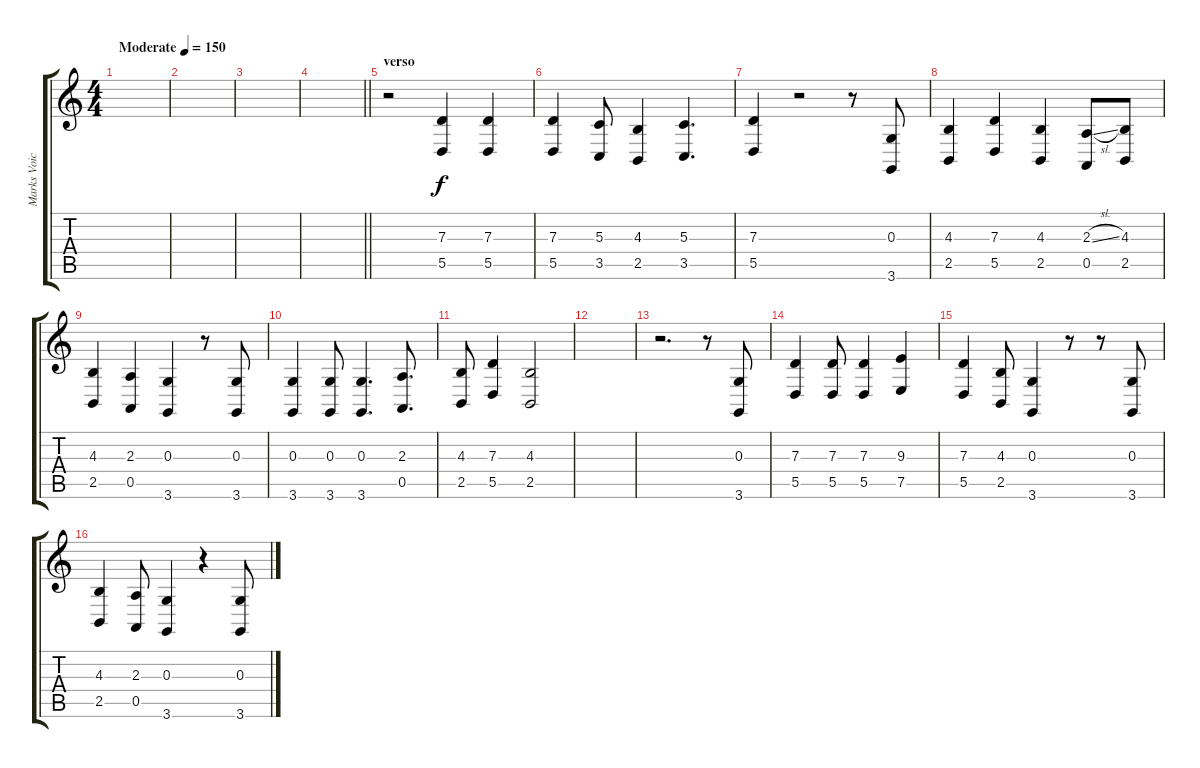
\track ("Marks Voice" "Marks Voic") {instrument tenorsax}
\staff {score tabs}
\tuning (E4 B3 G3 D3 A2 E2) {hide}
\ts (4 4)
\tempo (150 "Moderate")
\clef g2
\ks c
|
|
|
\barLineRight lightlight
|
\section ("" "verso")
r.2 (7.3 5.5).4 (7.3 5.5).4 |
(7.3 5.5).4 (5.3 3.5).8 (4.3 2.5).4 (5.3 3.5).4{d} |
(7.3 5.5).4 r.2 r.8 (0.3 3.6).8 |
(4.3 2.5).4 (7.3 5.5).4 (4.3 2.5).4 (2.3{sl} 0.5).8 (4.3 2.5).8 |
(4.3 2.5).4 (2.3 0.5).4 (0.3 3.6).4 r.8 (0.3 3.6).8 |
(0.3 3.6).4 (0.3 3.6).8 (0.3 3.6).4{d} (2.3 0.5).8{d} |
(4.3 2.5).8 (7.3 5.5).4 (4.3 2.5).2 |
|
r.2{d} r.8 (0.3 3.6).8 |
(7.3 5.5).4 (7.3 5.5).8 (7.3 5.5).4 (9.3 7.5).4 |
(7.3 5.5).4 (4.3 2.5).8 (0.3 3.6).4 r.8 r.8 (0.3 3.6).8 |
(4.3 2.5).4 (2.3 0.5).8 (0.3 3.6).4 r.4 (0.3 3.6).8
